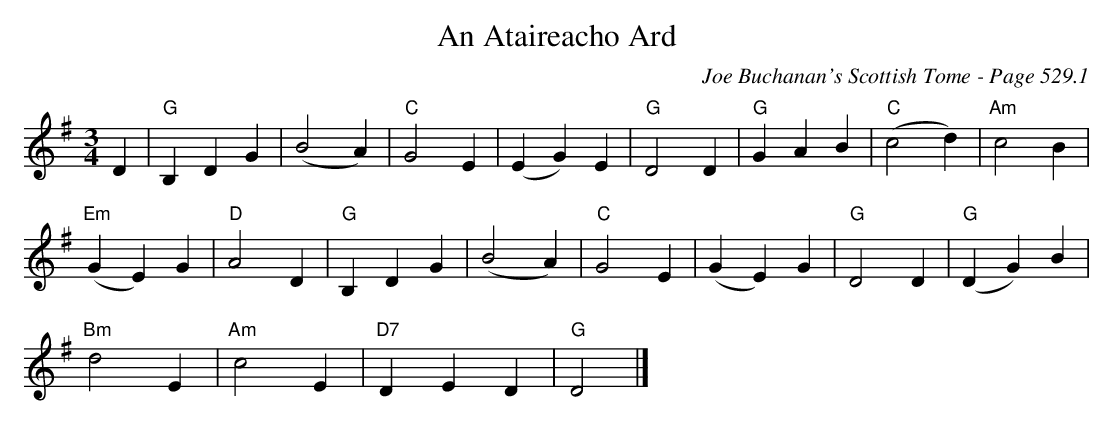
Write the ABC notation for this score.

X:1
T:An Ataireacho Ard
C:Joe Buchanan's Scottish Tome - Page 529.1
L:1/4
M:3/4
K:G
D | "G"B, D G | (B2 A) | "C"G2 E | (E G) E | "G"D2 D | "G"G A B | "C"(c2 d) | "Am"c2 B |
"Em"(G E) G | "D"A2 D | "G"B, D G | (B2 A) | "C"G2 E | (G E) G | "G"D2 D | "G"(D G) B |
"Bm"d2 E | "Am"c2 E | "D7"D E D | "G"D2 |]
